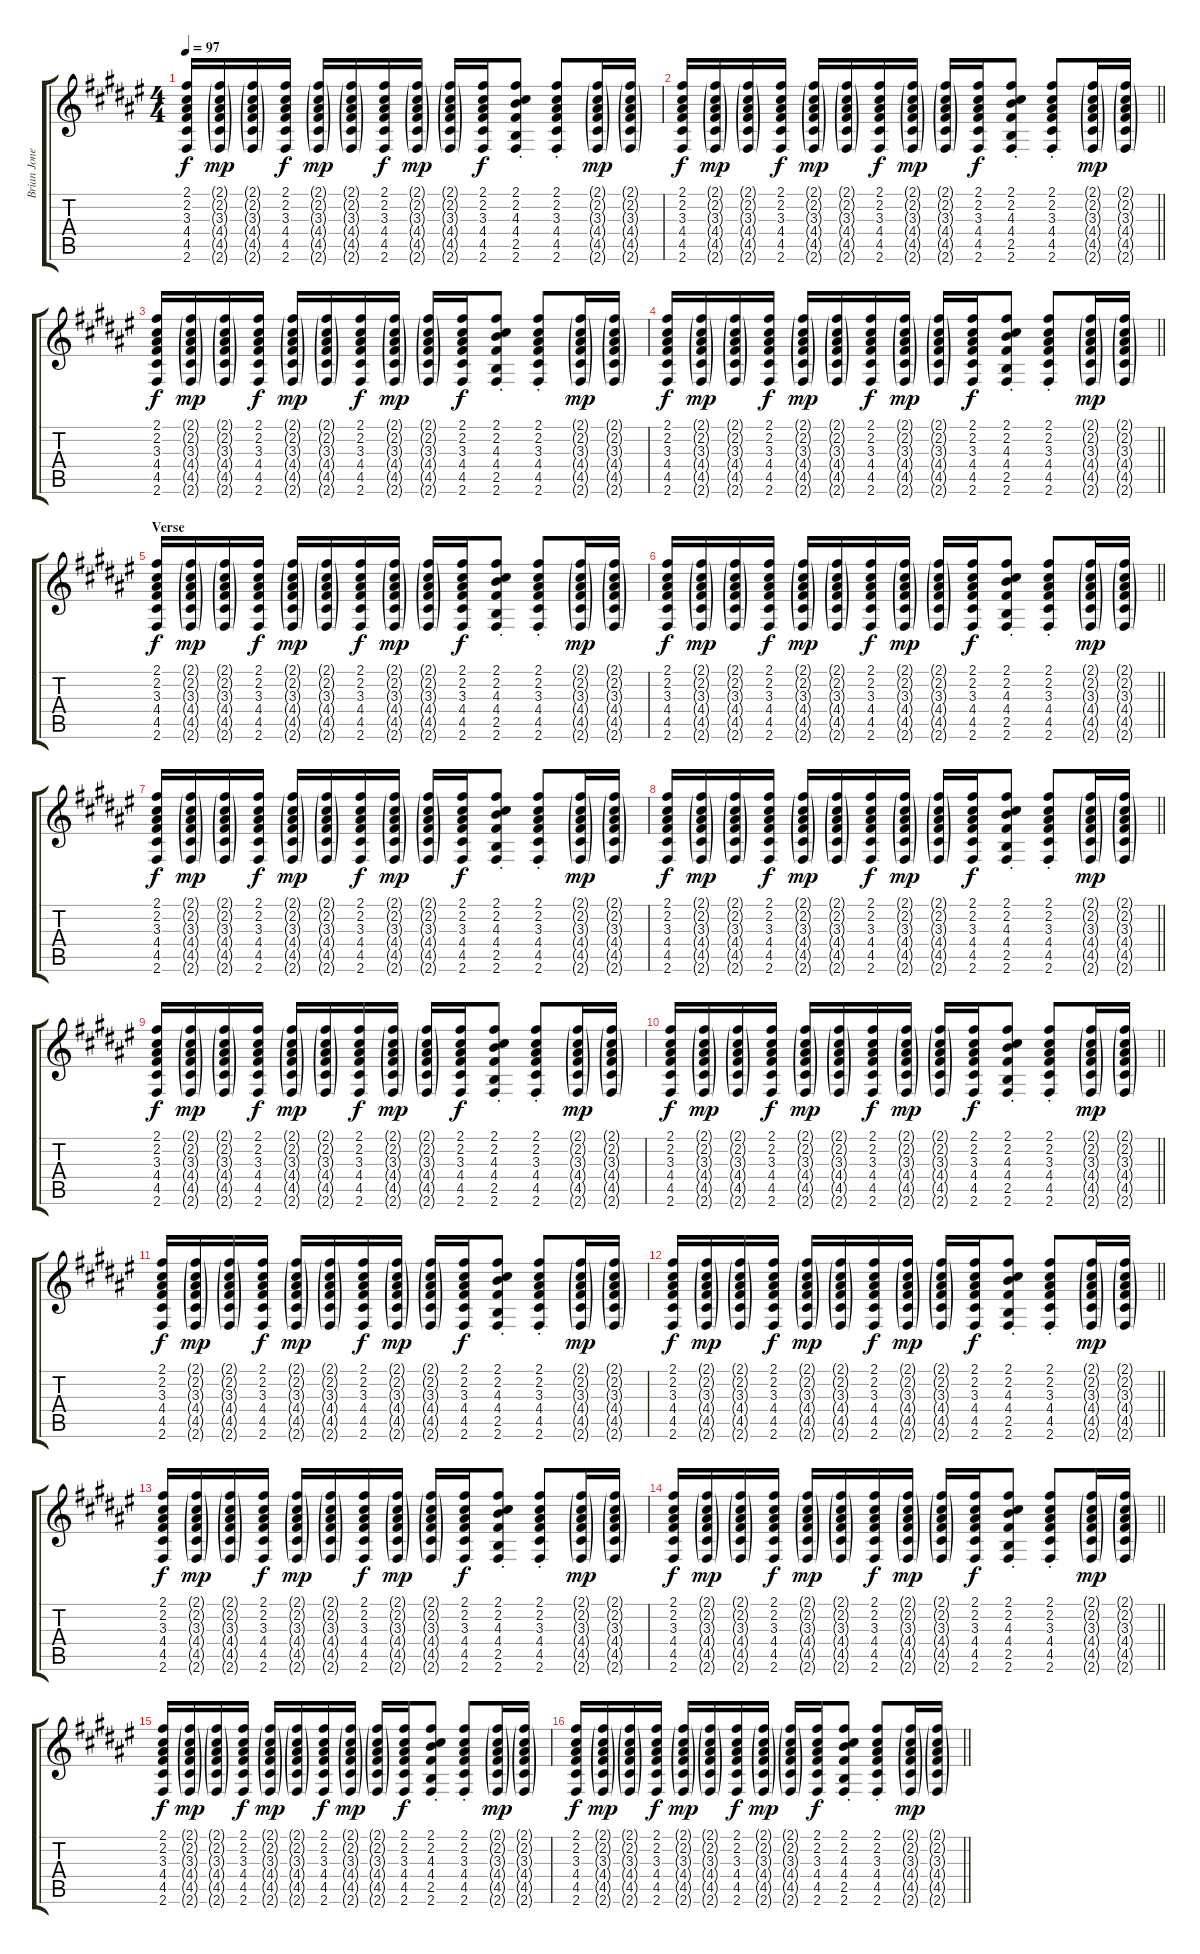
\track ("Brian Jones" "Brian Jone") {instrument electricguitarjazz}
\staff {score tabs}
\tuning (E4 B3 G3 D3 A2 E2) {hide}
\ts (4 4)
\tempo 97
\clef g2
\ks f#
(2.1 2.2 3.3 4.4 4.5 2.6).16{dy f} (2.1{g} 2.2{g} 3.3{g} 4.4{g} 4.5{g} 2.6{g}).16{dy mp} (2.1{g} 2.2{g} 3.3{g} 4.4{g} 4.5{g} 2.6{g}).16 (2.1 2.2 3.3 4.4 4.5 2.6).16{dy f} (2.1{g} 2.2{g} 3.3{g} 4.4{g} 4.5{g} 2.6{g}).16{dy mp} (2.1{g} 2.2{g} 3.3{g} 4.4{g} 4.5{g} 2.6{g}).16 (2.1 2.2 3.3 4.4 4.5 2.6).16{dy f} (2.1{g} 2.2{g} 3.3{g} 4.4{g} 4.5{g} 2.6{g}).16{dy mp} (2.1{g} 2.2{g} 3.3{g} 4.4{g} 4.5{g} 2.6{g}).16 (2.1 2.2 3.3 4.4 4.5 2.6).16{dy f} (2.1 2.2 4.3 4.4{st} 2.5 2.6).8 (2.1{st} 2.2{st} 3.3{st} 4.4{st} 4.5{st} 2.6{st}).8 (2.1{g} 2.2{g} 3.3{g} 4.4{g} 4.5{g} 2.6{g}).16{dy mp} (2.1{g} 2.2{g} 3.3{g} 4.4{g} 4.5{g} 2.6{g}).16 |
\barLineRight lightlight
(2.1 2.2 3.3 4.4 4.5 2.6).16{dy f} (2.1{g} 2.2{g} 3.3{g} 4.4{g} 4.5{g} 2.6{g}).16{dy mp} (2.1{g} 2.2{g} 3.3{g} 4.4{g} 4.5{g} 2.6{g}).16 (2.1 2.2 3.3 4.4 4.5 2.6).16{dy f} (2.1{g} 2.2{g} 3.3{g} 4.4{g} 4.5{g} 2.6{g}).16{dy mp} (2.1{g} 2.2{g} 3.3{g} 4.4{g} 4.5{g} 2.6{g}).16 (2.1 2.2 3.3 4.4 4.5 2.6).16{dy f} (2.1{g} 2.2{g} 3.3{g} 4.4{g} 4.5{g} 2.6{g}).16{dy mp} (2.1{g} 2.2{g} 3.3{g} 4.4{g} 4.5{g} 2.6{g}).16 (2.1 2.2 3.3 4.4 4.5 2.6).16{dy f} (2.1 2.2 4.3 4.4{st} 2.5 2.6).8 (2.1{st} 2.2{st} 3.3{st} 4.4{st} 4.5{st} 2.6{st}).8 (2.1{g} 2.2{g} 3.3{g} 4.4{g} 4.5{g} 2.6{g}).16{dy mp} (2.1{g} 2.2{g} 3.3{g} 4.4{g} 4.5{g} 2.6{g}).16 |
(2.1 2.2 3.3 4.4 4.5 2.6).16{dy f} (2.1{g} 2.2{g} 3.3{g} 4.4{g} 4.5{g} 2.6{g}).16{dy mp} (2.1{g} 2.2{g} 3.3{g} 4.4{g} 4.5{g} 2.6{g}).16 (2.1 2.2 3.3 4.4 4.5 2.6).16{dy f} (2.1{g} 2.2{g} 3.3{g} 4.4{g} 4.5{g} 2.6{g}).16{dy mp} (2.1{g} 2.2{g} 3.3{g} 4.4{g} 4.5{g} 2.6{g}).16 (2.1 2.2 3.3 4.4 4.5 2.6).16{dy f} (2.1{g} 2.2{g} 3.3{g} 4.4{g} 4.5{g} 2.6{g}).16{dy mp} (2.1{g} 2.2{g} 3.3{g} 4.4{g} 4.5{g} 2.6{g}).16 (2.1 2.2 3.3 4.4 4.5 2.6).16{dy f} (2.1 2.2 4.3 4.4{st} 2.5 2.6).8 (2.1{st} 2.2{st} 3.3{st} 4.4{st} 4.5{st} 2.6{st}).8 (2.1{g} 2.2{g} 3.3{g} 4.4{g} 4.5{g} 2.6{g}).16{dy mp} (2.1{g} 2.2{g} 3.3{g} 4.4{g} 4.5{g} 2.6{g}).16 |
\barLineRight lightlight
(2.1 2.2 3.3 4.4 4.5 2.6).16{dy f} (2.1{g} 2.2{g} 3.3{g} 4.4{g} 4.5{g} 2.6{g}).16{dy mp} (2.1{g} 2.2{g} 3.3{g} 4.4{g} 4.5{g} 2.6{g}).16 (2.1 2.2 3.3 4.4 4.5 2.6).16{dy f} (2.1{g} 2.2{g} 3.3{g} 4.4{g} 4.5{g} 2.6{g}).16{dy mp} (2.1{g} 2.2{g} 3.3{g} 4.4{g} 4.5{g} 2.6{g}).16 (2.1 2.2 3.3 4.4 4.5 2.6).16{dy f} (2.1{g} 2.2{g} 3.3{g} 4.4{g} 4.5{g} 2.6{g}).16{dy mp} (2.1{g} 2.2{g} 3.3{g} 4.4{g} 4.5{g} 2.6{g}).16 (2.1 2.2 3.3 4.4 4.5 2.6).16{dy f} (2.1 2.2 4.3 4.4{st} 2.5 2.6).8 (2.1{st} 2.2{st} 3.3{st} 4.4{st} 4.5{st} 2.6{st}).8 (2.1{g} 2.2{g} 3.3{g} 4.4{g} 4.5{g} 2.6{g}).16{dy mp} (2.1{g} 2.2{g} 3.3{g} 4.4{g} 4.5{g} 2.6{g}).16 |
\section ("" "Verse")
(2.1 2.2 3.3 4.4 4.5 2.6).16{dy f} (2.1{g} 2.2{g} 3.3{g} 4.4{g} 4.5{g} 2.6{g}).16{dy mp} (2.1{g} 2.2{g} 3.3{g} 4.4{g} 4.5{g} 2.6{g}).16 (2.1 2.2 3.3 4.4 4.5 2.6).16{dy f} (2.1{g} 2.2{g} 3.3{g} 4.4{g} 4.5{g} 2.6{g}).16{dy mp} (2.1{g} 2.2{g} 3.3{g} 4.4{g} 4.5{g} 2.6{g}).16 (2.1 2.2 3.3 4.4 4.5 2.6).16{dy f} (2.1{g} 2.2{g} 3.3{g} 4.4{g} 4.5{g} 2.6{g}).16{dy mp} (2.1{g} 2.2{g} 3.3{g} 4.4{g} 4.5{g} 2.6{g}).16 (2.1 2.2 3.3 4.4 4.5 2.6).16{dy f} (2.1 2.2 4.3 4.4{st} 2.5 2.6).8 (2.1{st} 2.2{st} 3.3{st} 4.4{st} 4.5{st} 2.6{st}).8 (2.1{g} 2.2{g} 3.3{g} 4.4{g} 4.5{g} 2.6{g}).16{dy mp} (2.1{g} 2.2{g} 3.3{g} 4.4{g} 4.5{g} 2.6{g}).16 |
\barLineRight lightlight
(2.1 2.2 3.3 4.4 4.5 2.6).16{dy f} (2.1{g} 2.2{g} 3.3{g} 4.4{g} 4.5{g} 2.6{g}).16{dy mp} (2.1{g} 2.2{g} 3.3{g} 4.4{g} 4.5{g} 2.6{g}).16 (2.1 2.2 3.3 4.4 4.5 2.6).16{dy f} (2.1{g} 2.2{g} 3.3{g} 4.4{g} 4.5{g} 2.6{g}).16{dy mp} (2.1{g} 2.2{g} 3.3{g} 4.4{g} 4.5{g} 2.6{g}).16 (2.1 2.2 3.3 4.4 4.5 2.6).16{dy f} (2.1{g} 2.2{g} 3.3{g} 4.4{g} 4.5{g} 2.6{g}).16{dy mp} (2.1{g} 2.2{g} 3.3{g} 4.4{g} 4.5{g} 2.6{g}).16 (2.1 2.2 3.3 4.4 4.5 2.6).16{dy f} (2.1 2.2 4.3 4.4{st} 2.5 2.6).8 (2.1{st} 2.2{st} 3.3{st} 4.4{st} 4.5{st} 2.6{st}).8 (2.1{g} 2.2{g} 3.3{g} 4.4{g} 4.5{g} 2.6{g}).16{dy mp} (2.1{g} 2.2{g} 3.3{g} 4.4{g} 4.5{g} 2.6{g}).16 |
(2.1 2.2 3.3 4.4 4.5 2.6).16{dy f} (2.1{g} 2.2{g} 3.3{g} 4.4{g} 4.5{g} 2.6{g}).16{dy mp} (2.1{g} 2.2{g} 3.3{g} 4.4{g} 4.5{g} 2.6{g}).16 (2.1 2.2 3.3 4.4 4.5 2.6).16{dy f} (2.1{g} 2.2{g} 3.3{g} 4.4{g} 4.5{g} 2.6{g}).16{dy mp} (2.1{g} 2.2{g} 3.3{g} 4.4{g} 4.5{g} 2.6{g}).16 (2.1 2.2 3.3 4.4 4.5 2.6).16{dy f} (2.1{g} 2.2{g} 3.3{g} 4.4{g} 4.5{g} 2.6{g}).16{dy mp} (2.1{g} 2.2{g} 3.3{g} 4.4{g} 4.5{g} 2.6{g}).16 (2.1 2.2 3.3 4.4 4.5 2.6).16{dy f} (2.1 2.2 4.3 4.4{st} 2.5 2.6).8 (2.1{st} 2.2{st} 3.3{st} 4.4{st} 4.5{st} 2.6{st}).8 (2.1{g} 2.2{g} 3.3{g} 4.4{g} 4.5{g} 2.6{g}).16{dy mp} (2.1{g} 2.2{g} 3.3{g} 4.4{g} 4.5{g} 2.6{g}).16 |
\barLineRight lightlight
(2.1 2.2 3.3 4.4 4.5 2.6).16{dy f} (2.1{g} 2.2{g} 3.3{g} 4.4{g} 4.5{g} 2.6{g}).16{dy mp} (2.1{g} 2.2{g} 3.3{g} 4.4{g} 4.5{g} 2.6{g}).16 (2.1 2.2 3.3 4.4 4.5 2.6).16{dy f} (2.1{g} 2.2{g} 3.3{g} 4.4{g} 4.5{g} 2.6{g}).16{dy mp} (2.1{g} 2.2{g} 3.3{g} 4.4{g} 4.5{g} 2.6{g}).16 (2.1 2.2 3.3 4.4 4.5 2.6).16{dy f} (2.1{g} 2.2{g} 3.3{g} 4.4{g} 4.5{g} 2.6{g}).16{dy mp} (2.1{g} 2.2{g} 3.3{g} 4.4{g} 4.5{g} 2.6{g}).16 (2.1 2.2 3.3 4.4 4.5 2.6).16{dy f} (2.1 2.2 4.3 4.4{st} 2.5 2.6).8 (2.1{st} 2.2{st} 3.3{st} 4.4{st} 4.5{st} 2.6{st}).8 (2.1{g} 2.2{g} 3.3{g} 4.4{g} 4.5{g} 2.6{g}).16{dy mp} (2.1{g} 2.2{g} 3.3{g} 4.4{g} 4.5{g} 2.6{g}).16 |
(2.1 2.2 3.3 4.4 4.5 2.6).16{dy f} (2.1{g} 2.2{g} 3.3{g} 4.4{g} 4.5{g} 2.6{g}).16{dy mp} (2.1{g} 2.2{g} 3.3{g} 4.4{g} 4.5{g} 2.6{g}).16 (2.1 2.2 3.3 4.4 4.5 2.6).16{dy f} (2.1{g} 2.2{g} 3.3{g} 4.4{g} 4.5{g} 2.6{g}).16{dy mp} (2.1{g} 2.2{g} 3.3{g} 4.4{g} 4.5{g} 2.6{g}).16 (2.1 2.2 3.3 4.4 4.5 2.6).16{dy f} (2.1{g} 2.2{g} 3.3{g} 4.4{g} 4.5{g} 2.6{g}).16{dy mp} (2.1{g} 2.2{g} 3.3{g} 4.4{g} 4.5{g} 2.6{g}).16 (2.1 2.2 3.3 4.4 4.5 2.6).16{dy f} (2.1 2.2 4.3 4.4{st} 2.5 2.6).8 (2.1{st} 2.2{st} 3.3{st} 4.4{st} 4.5{st} 2.6{st}).8 (2.1{g} 2.2{g} 3.3{g} 4.4{g} 4.5{g} 2.6{g}).16{dy mp} (2.1{g} 2.2{g} 3.3{g} 4.4{g} 4.5{g} 2.6{g}).16 |
\barLineRight lightlight
(2.1 2.2 3.3 4.4 4.5 2.6).16{dy f} (2.1{g} 2.2{g} 3.3{g} 4.4{g} 4.5{g} 2.6{g}).16{dy mp} (2.1{g} 2.2{g} 3.3{g} 4.4{g} 4.5{g} 2.6{g}).16 (2.1 2.2 3.3 4.4 4.5 2.6).16{dy f} (2.1{g} 2.2{g} 3.3{g} 4.4{g} 4.5{g} 2.6{g}).16{dy mp} (2.1{g} 2.2{g} 3.3{g} 4.4{g} 4.5{g} 2.6{g}).16 (2.1 2.2 3.3 4.4 4.5 2.6).16{dy f} (2.1{g} 2.2{g} 3.3{g} 4.4{g} 4.5{g} 2.6{g}).16{dy mp} (2.1{g} 2.2{g} 3.3{g} 4.4{g} 4.5{g} 2.6{g}).16 (2.1 2.2 3.3 4.4 4.5 2.6).16{dy f} (2.1 2.2 4.3 4.4{st} 2.5 2.6).8 (2.1{st} 2.2{st} 3.3{st} 4.4{st} 4.5{st} 2.6{st}).8 (2.1{g} 2.2{g} 3.3{g} 4.4{g} 4.5{g} 2.6{g}).16{dy mp} (2.1{g} 2.2{g} 3.3{g} 4.4{g} 4.5{g} 2.6{g}).16 |
(2.1 2.2 3.3 4.4 4.5 2.6).16{dy f} (2.1{g} 2.2{g} 3.3{g} 4.4{g} 4.5{g} 2.6{g}).16{dy mp} (2.1{g} 2.2{g} 3.3{g} 4.4{g} 4.5{g} 2.6{g}).16 (2.1 2.2 3.3 4.4 4.5 2.6).16{dy f} (2.1{g} 2.2{g} 3.3{g} 4.4{g} 4.5{g} 2.6{g}).16{dy mp} (2.1{g} 2.2{g} 3.3{g} 4.4{g} 4.5{g} 2.6{g}).16 (2.1 2.2 3.3 4.4 4.5 2.6).16{dy f} (2.1{g} 2.2{g} 3.3{g} 4.4{g} 4.5{g} 2.6{g}).16{dy mp} (2.1{g} 2.2{g} 3.3{g} 4.4{g} 4.5{g} 2.6{g}).16 (2.1 2.2 3.3 4.4 4.5 2.6).16{dy f} (2.1 2.2 4.3 4.4{st} 2.5 2.6).8 (2.1{st} 2.2{st} 3.3{st} 4.4{st} 4.5{st} 2.6{st}).8 (2.1{g} 2.2{g} 3.3{g} 4.4{g} 4.5{g} 2.6{g}).16{dy mp} (2.1{g} 2.2{g} 3.3{g} 4.4{g} 4.5{g} 2.6{g}).16 |
\barLineRight lightlight
(2.1 2.2 3.3 4.4 4.5 2.6).16{dy f} (2.1{g} 2.2{g} 3.3{g} 4.4{g} 4.5{g} 2.6{g}).16{dy mp} (2.1{g} 2.2{g} 3.3{g} 4.4{g} 4.5{g} 2.6{g}).16 (2.1 2.2 3.3 4.4 4.5 2.6).16{dy f} (2.1{g} 2.2{g} 3.3{g} 4.4{g} 4.5{g} 2.6{g}).16{dy mp} (2.1{g} 2.2{g} 3.3{g} 4.4{g} 4.5{g} 2.6{g}).16 (2.1 2.2 3.3 4.4 4.5 2.6).16{dy f} (2.1{g} 2.2{g} 3.3{g} 4.4{g} 4.5{g} 2.6{g}).16{dy mp} (2.1{g} 2.2{g} 3.3{g} 4.4{g} 4.5{g} 2.6{g}).16 (2.1 2.2 3.3 4.4 4.5 2.6).16{dy f} (2.1 2.2 4.3 4.4{st} 2.5 2.6).8 (2.1{st} 2.2{st} 3.3{st} 4.4{st} 4.5{st} 2.6{st}).8 (2.1{g} 2.2{g} 3.3{g} 4.4{g} 4.5{g} 2.6{g}).16{dy mp} (2.1{g} 2.2{g} 3.3{g} 4.4{g} 4.5{g} 2.6{g}).16 |
(2.1 2.2 3.3 4.4 4.5 2.6).16{dy f} (2.1{g} 2.2{g} 3.3{g} 4.4{g} 4.5{g} 2.6{g}).16{dy mp} (2.1{g} 2.2{g} 3.3{g} 4.4{g} 4.5{g} 2.6{g}).16 (2.1 2.2 3.3 4.4 4.5 2.6).16{dy f} (2.1{g} 2.2{g} 3.3{g} 4.4{g} 4.5{g} 2.6{g}).16{dy mp} (2.1{g} 2.2{g} 3.3{g} 4.4{g} 4.5{g} 2.6{g}).16 (2.1 2.2 3.3 4.4 4.5 2.6).16{dy f} (2.1{g} 2.2{g} 3.3{g} 4.4{g} 4.5{g} 2.6{g}).16{dy mp} (2.1{g} 2.2{g} 3.3{g} 4.4{g} 4.5{g} 2.6{g}).16 (2.1 2.2 3.3 4.4 4.5 2.6).16{dy f} (2.1 2.2 4.3 4.4{st} 2.5 2.6).8 (2.1{st} 2.2{st} 3.3{st} 4.4{st} 4.5{st} 2.6{st}).8 (2.1{g} 2.2{g} 3.3{g} 4.4{g} 4.5{g} 2.6{g}).16{dy mp} (2.1{g} 2.2{g} 3.3{g} 4.4{g} 4.5{g} 2.6{g}).16 |
\barLineRight lightlight
(2.1 2.2 3.3 4.4 4.5 2.6).16{dy f} (2.1{g} 2.2{g} 3.3{g} 4.4{g} 4.5{g} 2.6{g}).16{dy mp} (2.1{g} 2.2{g} 3.3{g} 4.4{g} 4.5{g} 2.6{g}).16 (2.1 2.2 3.3 4.4 4.5 2.6).16{dy f} (2.1{g} 2.2{g} 3.3{g} 4.4{g} 4.5{g} 2.6{g}).16{dy mp} (2.1{g} 2.2{g} 3.3{g} 4.4{g} 4.5{g} 2.6{g}).16 (2.1 2.2 3.3 4.4 4.5 2.6).16{dy f} (2.1{g} 2.2{g} 3.3{g} 4.4{g} 4.5{g} 2.6{g}).16{dy mp} (2.1{g} 2.2{g} 3.3{g} 4.4{g} 4.5{g} 2.6{g}).16 (2.1 2.2 3.3 4.4 4.5 2.6).16{dy f} (2.1 2.2 4.3 4.4{st} 2.5 2.6).8 (2.1{st} 2.2{st} 3.3{st} 4.4{st} 4.5{st} 2.6{st}).8 (2.1{g} 2.2{g} 3.3{g} 4.4{g} 4.5{g} 2.6{g}).16{dy mp} (2.1{g} 2.2{g} 3.3{g} 4.4{g} 4.5{g} 2.6{g}).16 |
(2.1 2.2 3.3 4.4 4.5 2.6).16{dy f} (2.1{g} 2.2{g} 3.3{g} 4.4{g} 4.5{g} 2.6{g}).16{dy mp} (2.1{g} 2.2{g} 3.3{g} 4.4{g} 4.5{g} 2.6{g}).16 (2.1 2.2 3.3 4.4 4.5 2.6).16{dy f} (2.1{g} 2.2{g} 3.3{g} 4.4{g} 4.5{g} 2.6{g}).16{dy mp} (2.1{g} 2.2{g} 3.3{g} 4.4{g} 4.5{g} 2.6{g}).16 (2.1 2.2 3.3 4.4 4.5 2.6).16{dy f} (2.1{g} 2.2{g} 3.3{g} 4.4{g} 4.5{g} 2.6{g}).16{dy mp} (2.1{g} 2.2{g} 3.3{g} 4.4{g} 4.5{g} 2.6{g}).16 (2.1 2.2 3.3 4.4 4.5 2.6).16{dy f} (2.1 2.2 4.3 4.4{st} 2.5 2.6).8 (2.1{st} 2.2{st} 3.3{st} 4.4{st} 4.5{st} 2.6{st}).8 (2.1{g} 2.2{g} 3.3{g} 4.4{g} 4.5{g} 2.6{g}).16{dy mp} (2.1{g} 2.2{g} 3.3{g} 4.4{g} 4.5{g} 2.6{g}).16 |
\barLineRight lightlight
(2.1 2.2 3.3 4.4 4.5 2.6).16{dy f} (2.1{g} 2.2{g} 3.3{g} 4.4{g} 4.5{g} 2.6{g}).16{dy mp} (2.1{g} 2.2{g} 3.3{g} 4.4{g} 4.5{g} 2.6{g}).16 (2.1 2.2 3.3 4.4 4.5 2.6).16{dy f} (2.1{g} 2.2{g} 3.3{g} 4.4{g} 4.5{g} 2.6{g}).16{dy mp} (2.1{g} 2.2{g} 3.3{g} 4.4{g} 4.5{g} 2.6{g}).16 (2.1 2.2 3.3 4.4 4.5 2.6).16{dy f} (2.1{g} 2.2{g} 3.3{g} 4.4{g} 4.5{g} 2.6{g}).16{dy mp} (2.1{g} 2.2{g} 3.3{g} 4.4{g} 4.5{g} 2.6{g}).16 (2.1 2.2 3.3 4.4 4.5 2.6).16{dy f} (2.1 2.2 4.3 4.4{st} 2.5 2.6).8 (2.1{st} 2.2{st} 3.3{st} 4.4{st} 4.5{st} 2.6{st}).8 (2.1{g} 2.2{g} 3.3{g} 4.4{g} 4.5{g} 2.6{g}).16{dy mp} (2.1{g} 2.2{g} 3.3{g} 4.4{g} 4.5{g} 2.6{g}).16
